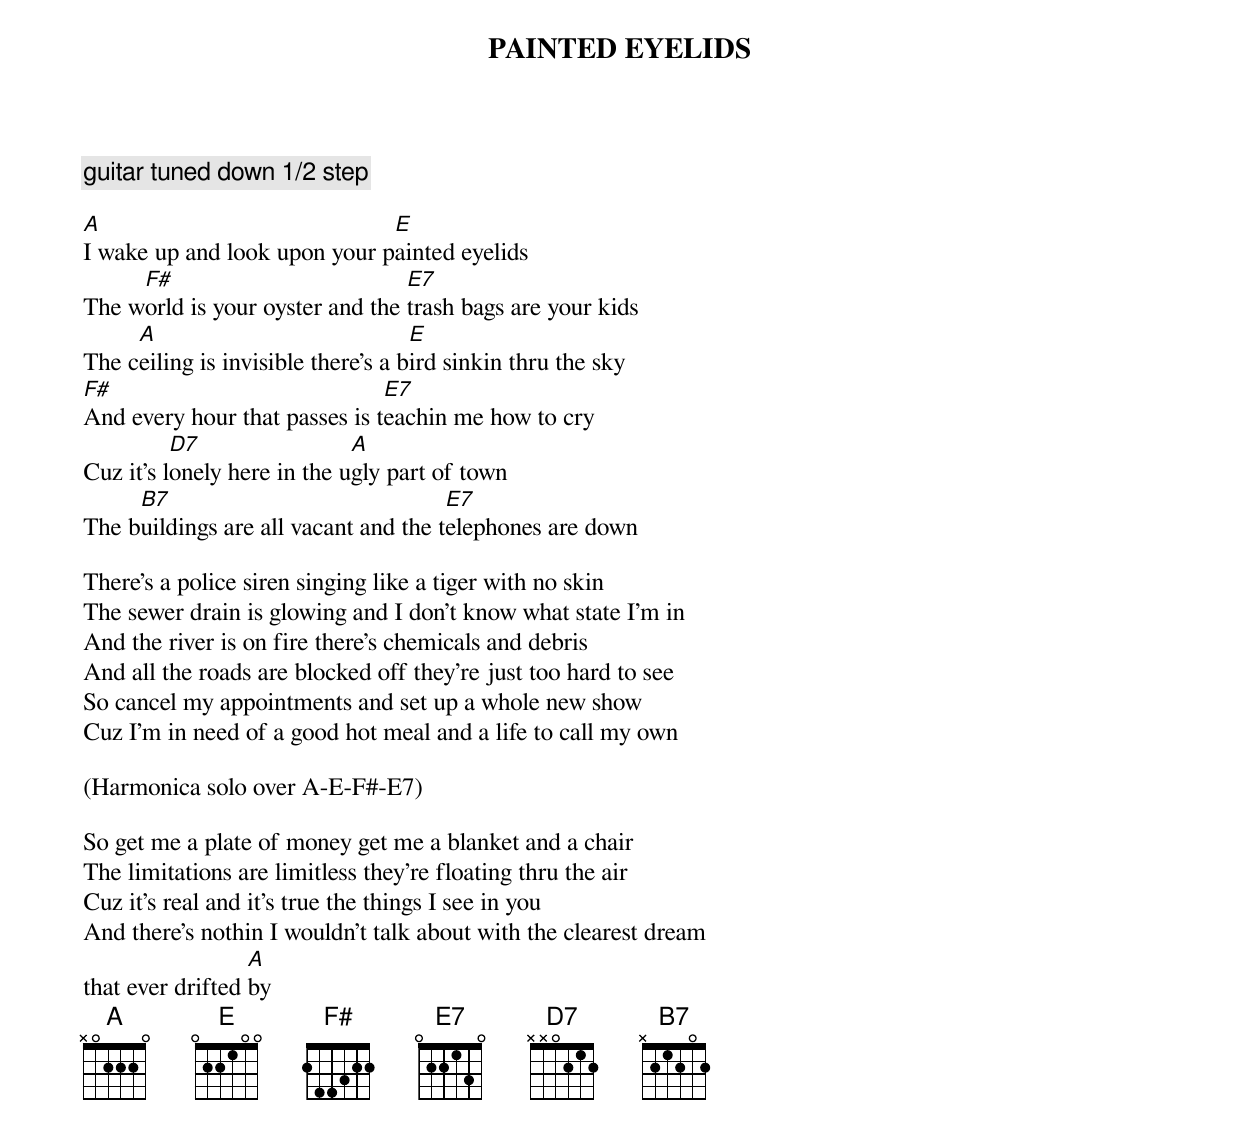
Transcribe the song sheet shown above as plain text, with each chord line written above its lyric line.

PAINTED EYELIDS

guitar tuned down 1/2 step

A                             E
I wake up and look upon your painted eyelids
     F#                          E7
The world is your oyster and the trash bags are your kids
     A                              E
The ceiling is invisible there's a bird sinkin thru the sky
F#                             E7
And every hour that passes is teachin me how to cry
          D7                 A
Cuz it's lonely here in the ugly part of town
     B7                               E7
The buildings are all vacant and the telephones are down

There's a police siren singing like a tiger with no skin
The sewer drain is glowing and I don't know what state I'm in
And the river is on fire there's chemicals and debris
And all the roads are blocked off they're just too hard to see
So cancel my appointments and set up a whole new show
Cuz I'm in need of a good hot meal and a life to call my own

(Harmonica solo over A-E-F#-E7)

So get me a plate of money get me a blanket and a chair
The limitations are limitless they're floating thru the air
Cuz it's real and it's true the things I see in you
And there's nothin I wouldn't talk about with the clearest dream
                  A
that ever drifted by
